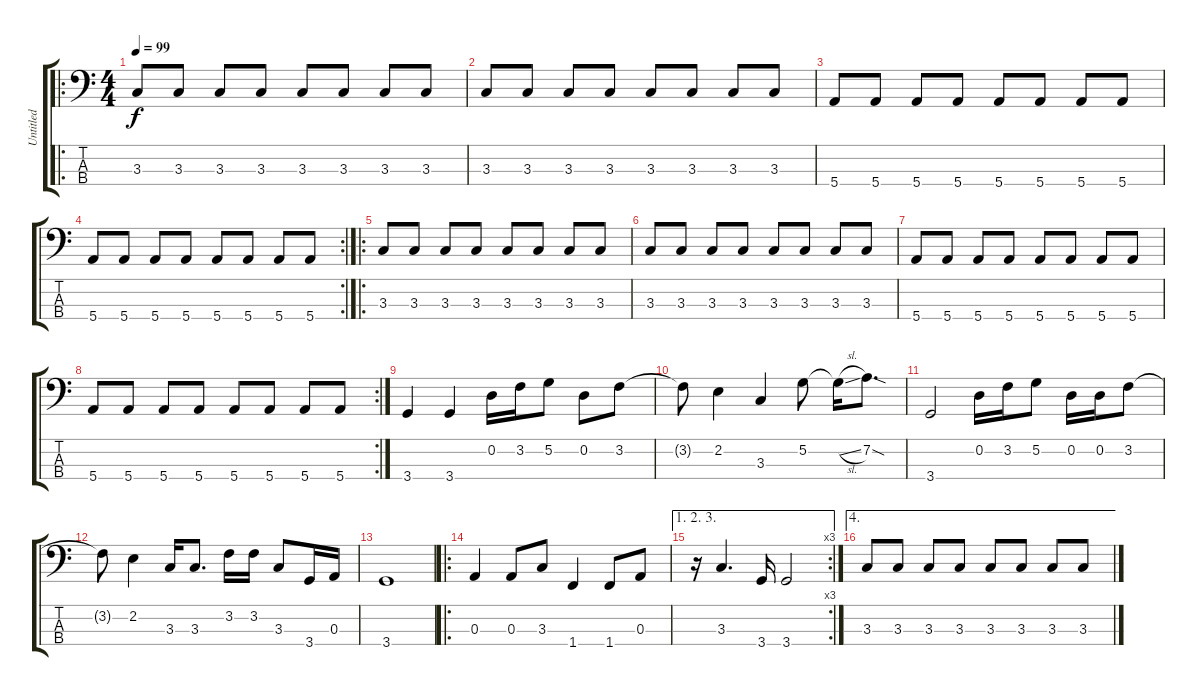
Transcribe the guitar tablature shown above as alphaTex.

\track ("Untitled" "Untitled") {instrument electricbassfinger}
\staff {score tabs}
\tuning (G2 D2 A1 E1) {hide}
\ro
\ts (4 4)
\tempo 99
\clef f4
\ks c
3.3.8{dy f instrument electricbassfinger} 3.3.8 3.3.8 3.3.8 3.3.8 3.3.8 3.3.8 3.3.8 |
3.3.8 3.3.8 3.3.8 3.3.8 3.3.8 3.3.8 3.3.8 3.3.8 |
5.4.8 5.4.8 5.4.8 5.4.8 5.4.8 5.4.8 5.4.8 5.4.8 |
\rc 2
5.4.8 5.4.8 5.4.8 5.4.8 5.4.8 5.4.8 5.4.8 5.4.8 |
\ro
3.3.8 3.3.8 3.3.8 3.3.8 3.3.8 3.3.8 3.3.8 3.3.8 |
3.3.8 3.3.8 3.3.8 3.3.8 3.3.8 3.3.8 3.3.8 3.3.8 |
5.4.8 5.4.8 5.4.8 5.4.8 5.4.8 5.4.8 5.4.8 5.4.8 |
\rc 2
5.4.8 5.4.8 5.4.8 5.4.8 5.4.8 5.4.8 5.4.8 5.4.8 |
3.4.4 3.4.4 0.2.16 3.2.16 5.2.8 0.2.8 3.2.8 |
3.2{t}.8 2.2.4 3.3.4 5.2.8 5.2{sl t}.16 7.2{sod}.8{d} |
3.4.2 0.2.16 3.2.16 5.2.8 0.2.16 0.2.16 3.2.8 |
3.2{t}.8 2.2.4 3.3.16 3.3.8{d} 3.2.16 3.2.16 3.3.8 3.4.16 0.3.16 |
3.4.1 |
\ro
0.3.4 0.3.8 3.3.8 1.4.4 1.4.8 0.3.8 |
\ae (1 2 3)
\rc 3
r.16 3.3.4{d} 3.4.16 3.4.2 |
\ae 4
3.3.8 3.3.8 3.3.8 3.3.8 3.3.8 3.3.8 3.3.8 3.3.8
